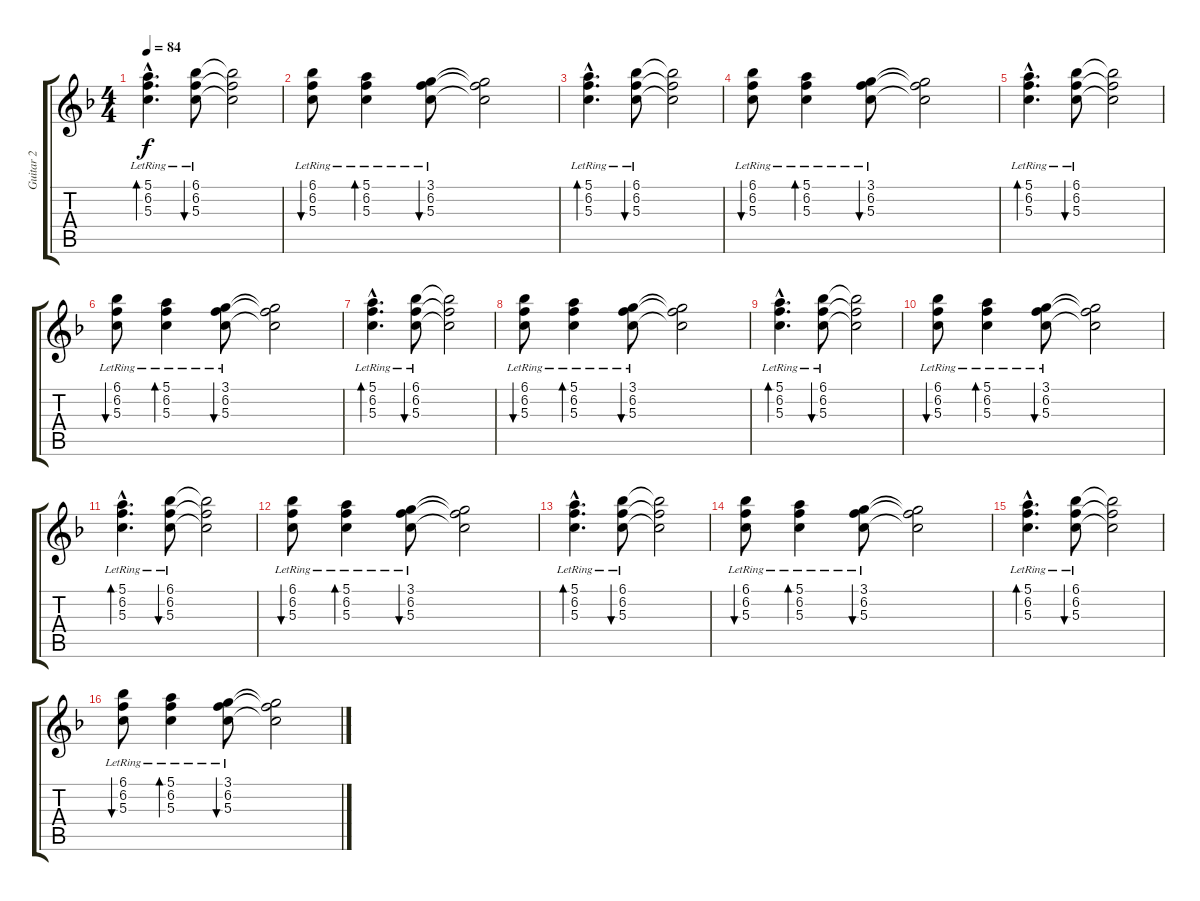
\track ("Guitar 2" "Guitar 2") {instrument acousticguitarnylon}
\staff {score tabs}
\tuning (E4 B3 G3 D3 A2 E2) {hide}
\ts (4 4)
\tempo 84
\clef g2
\ks f
(5.1{hac lr} 6.2{hac lr} 5.3{hac lr}).4{d bd 120 dy f} (6.1{lr} 6.2{lr} 5.3{lr}).8{bu 120} (6.1{t} 6.2{t} 5.3{t}).2 |
(6.1{lr} 6.2{lr} 5.3{lr}).8{bu 120} (5.1{lr} 6.2{lr} 5.3{lr}).4{bd 120} (3.1{lr} 6.2{lr} 5.3{lr}).8{bu 60} (3.1{t} 6.2{t} 5.3{t}).2 |
(5.1{hac lr} 6.2{hac lr} 5.3{hac lr}).4{d bd 120} (6.1{lr} 6.2{lr} 5.3{lr}).8{bu 120} (6.1{t} 6.2{t} 5.3{t}).2 |
(6.1{lr} 6.2{lr} 5.3{lr}).8{bu 120} (5.1{lr} 6.2{lr} 5.3{lr}).4{bd 120} (3.1{lr} 6.2{lr} 5.3{lr}).8{bu 60} (3.1{t} 6.2{t} 5.3{t}).2 |
(5.1{hac lr} 6.2{hac lr} 5.3{hac lr}).4{d bd 120} (6.1{lr} 6.2{lr} 5.3{lr}).8{bu 120} (6.1{t} 6.2{t} 5.3{t}).2 |
(6.1{lr} 6.2{lr} 5.3{lr}).8{bu 120} (5.1{lr} 6.2{lr} 5.3{lr}).4{bd 120} (3.1{lr} 6.2{lr} 5.3{lr}).8{bu 60} (3.1{t} 6.2{t} 5.3{t}).2 |
(5.1{hac lr} 6.2{hac lr} 5.3{hac lr}).4{d bd 120 volume 12} (6.1{lr} 6.2{lr} 5.3{lr}).8{bu 120} (6.1{t} 6.2{t} 5.3{t}).2 |
(6.1{lr} 6.2{lr} 5.3{lr}).8{bu 120 volume 11} (5.1{lr} 6.2{lr} 5.3{lr}).4{bd 120} (3.1{lr} 6.2{lr} 5.3{lr}).8{bu 60} (3.1{t} 6.2{t} 5.3{t}).2 |
(5.1{hac lr} 6.2{hac lr} 5.3{hac lr}).4{d bd 120 volume 10} (6.1{lr} 6.2{lr} 5.3{lr}).8{bu 120} (6.1{t} 6.2{t} 5.3{t}).2 |
(6.1{lr} 6.2{lr} 5.3{lr}).8{bu 120 volume 9} (5.1{lr} 6.2{lr} 5.3{lr}).4{bd 120} (3.1{lr} 6.2{lr} 5.3{lr}).8{bu 60} (3.1{t} 6.2{t} 5.3{t}).2 |
(5.1{hac lr} 6.2{hac lr} 5.3{hac lr}).4{d bd 120 volume 8} (6.1{lr} 6.2{lr} 5.3{lr}).8{bu 120} (6.1{t} 6.2{t} 5.3{t}).2 |
(6.1{lr} 6.2{lr} 5.3{lr}).8{bu 120 volume 7} (5.1{lr} 6.2{lr} 5.3{lr}).4{bd 120} (3.1{lr} 6.2{lr} 5.3{lr}).8{bu 60} (3.1{t} 6.2{t} 5.3{t}).2 |
(5.1{hac lr} 6.2{hac lr} 5.3{hac lr}).4{d bd 120 volume 6} (6.1{lr} 6.2{lr} 5.3{lr}).8{bu 120} (6.1{t} 6.2{t} 5.3{t}).2 |
(6.1{lr} 6.2{lr} 5.3{lr}).8{bu 120 volume 5} (5.1{lr} 6.2{lr} 5.3{lr}).4{bd 120} (3.1{lr} 6.2{lr} 5.3{lr}).8{bu 60} (3.1{t} 6.2{t} 5.3{t}).2 |
(5.1{hac lr} 6.2{hac lr} 5.3{hac lr}).4{d bd 120 volume 4} (6.1{lr} 6.2{lr} 5.3{lr}).8{bu 120} (6.1{t} 6.2{t} 5.3{t}).2 |
(6.1{lr} 6.2{lr} 5.3{lr}).8{bu 120 volume 3} (5.1{lr} 6.2{lr} 5.3{lr}).4{bd 120} (3.1{lr} 6.2{lr} 5.3{lr}).8{bu 60} (3.1{t} 6.2{t} 5.3{t}).2
